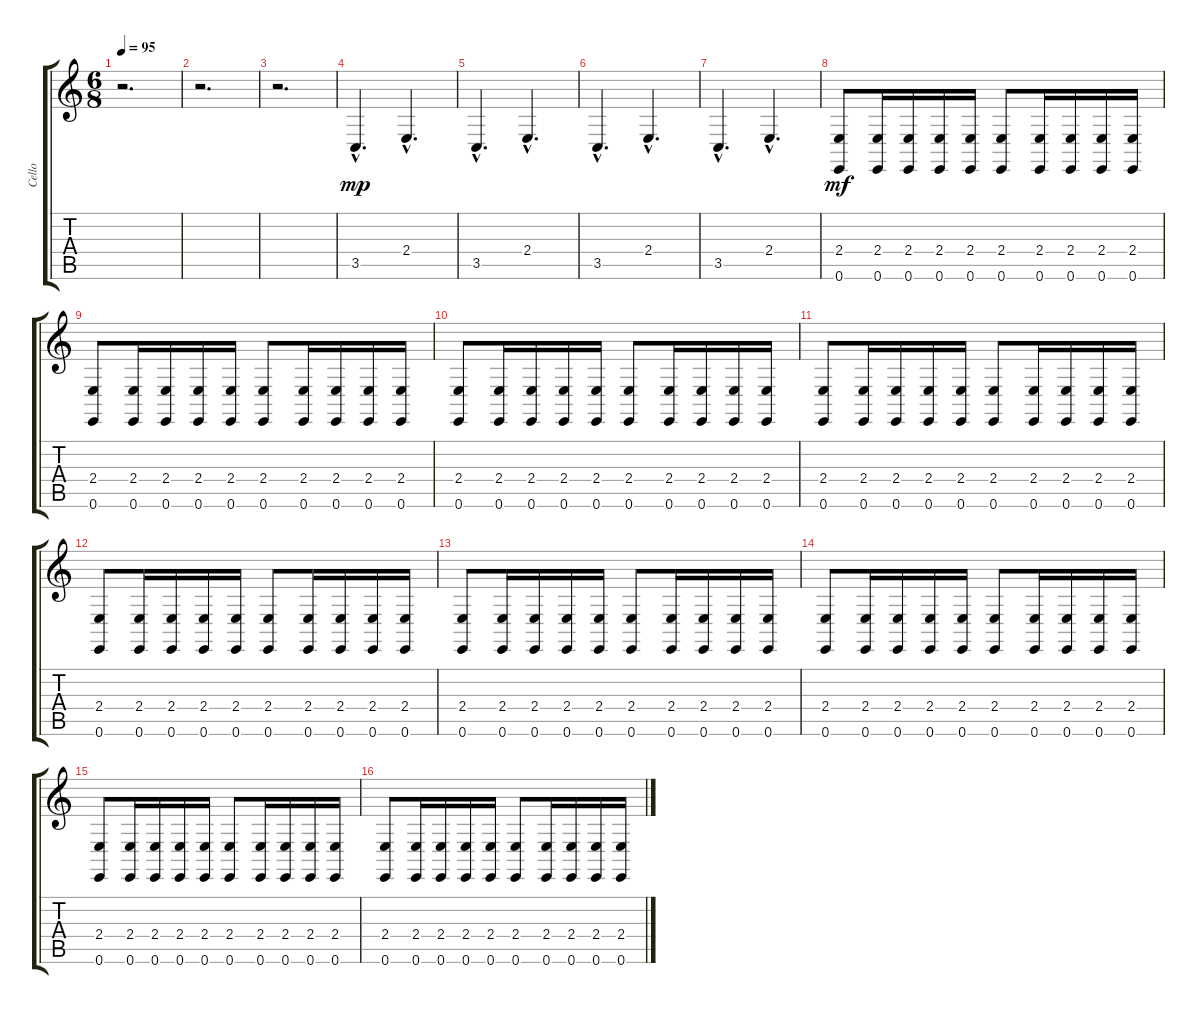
\track ("Cello" "Cello") {instrument cello}
\staff {score tabs}
\tuning (E4 B3 G3 D3 A2 E2) {hide}
\ts (6 8)
\tempo 95
\clef g2
\ks c
r.2{d dy f} |
r.2{d} |
r.2{d} |
3.5{hac}.4{d dy mp} 2.4{hac}.4{d} |
3.5{hac}.4{d} 2.4{hac}.4{d} |
3.5{hac}.4{d} 2.4{hac}.4{d} |
3.5{hac}.4{d} 2.4{hac}.4{d} |
(2.4 0.6).8{dy mf} (2.4 0.6).16 (2.4 0.6).16 (2.4 0.6).16 (2.4 0.6).16 (2.4 0.6).8 (2.4 0.6).16 (2.4 0.6).16 (2.4 0.6).16 (2.4 0.6).16 |
(2.4 0.6).8 (2.4 0.6).16 (2.4 0.6).16 (2.4 0.6).16 (2.4 0.6).16 (2.4 0.6).8 (2.4 0.6).16 (2.4 0.6).16 (2.4 0.6).16 (2.4 0.6).16 |
(2.4 0.6).8 (2.4 0.6).16 (2.4 0.6).16 (2.4 0.6).16 (2.4 0.6).16 (2.4 0.6).8 (2.4 0.6).16 (2.4 0.6).16 (2.4 0.6).16 (2.4 0.6).16 |
(2.4 0.6).8 (2.4 0.6).16 (2.4 0.6).16 (2.4 0.6).16 (2.4 0.6).16 (2.4 0.6).8 (2.4 0.6).16 (2.4 0.6).16 (2.4 0.6).16 (2.4 0.6).16 |
(2.4 0.6).8 (2.4 0.6).16 (2.4 0.6).16 (2.4 0.6).16 (2.4 0.6).16 (2.4 0.6).8 (2.4 0.6).16 (2.4 0.6).16 (2.4 0.6).16 (2.4 0.6).16 |
(2.4 0.6).8 (2.4 0.6).16 (2.4 0.6).16 (2.4 0.6).16 (2.4 0.6).16 (2.4 0.6).8 (2.4 0.6).16 (2.4 0.6).16 (2.4 0.6).16 (2.4 0.6).16 |
(2.4 0.6).8 (2.4 0.6).16 (2.4 0.6).16 (2.4 0.6).16 (2.4 0.6).16 (2.4 0.6).8 (2.4 0.6).16 (2.4 0.6).16 (2.4 0.6).16 (2.4 0.6).16 |
(2.4 0.6).8 (2.4 0.6).16 (2.4 0.6).16 (2.4 0.6).16 (2.4 0.6).16 (2.4 0.6).8 (2.4 0.6).16 (2.4 0.6).16 (2.4 0.6).16 (2.4 0.6).16 |
(2.4 0.6).8 (2.4 0.6).16 (2.4 0.6).16 (2.4 0.6).16 (2.4 0.6).16 (2.4 0.6).8 (2.4 0.6).16 (2.4 0.6).16 (2.4 0.6).16 (2.4 0.6).16
